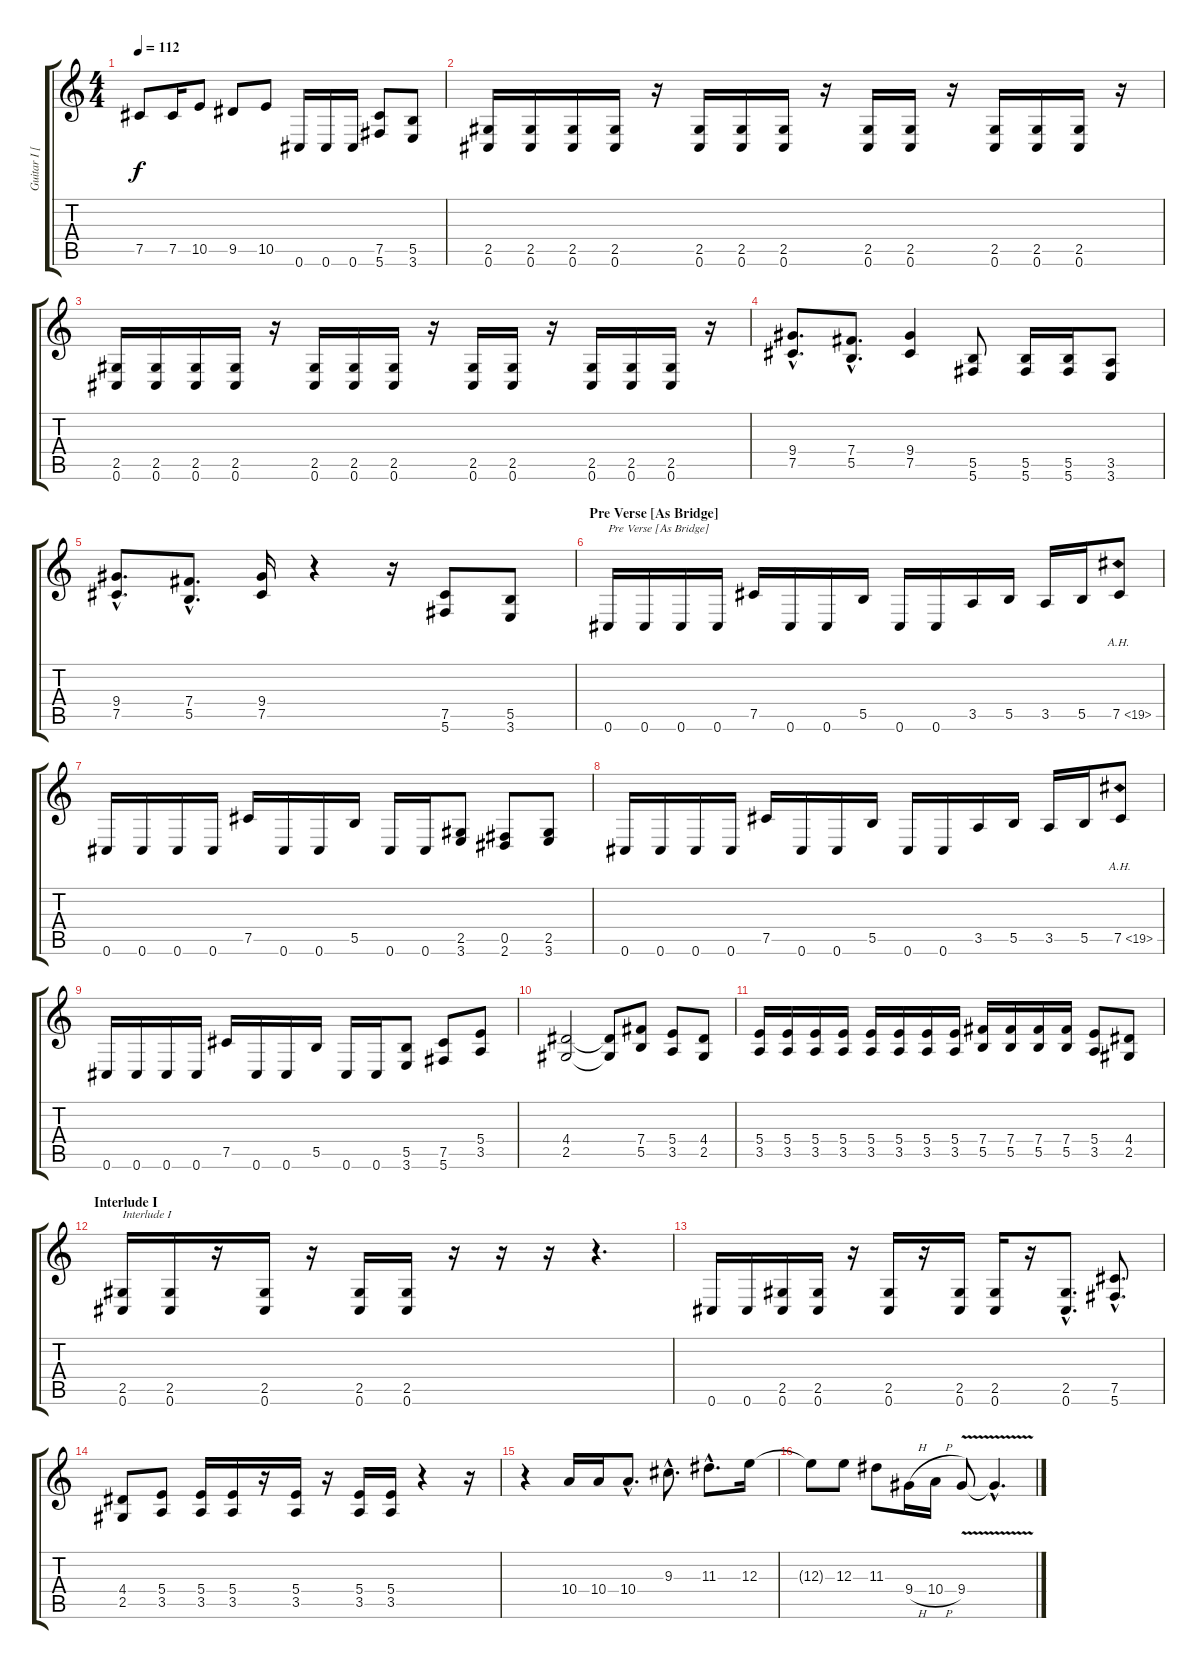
\track ("Guitar I [Sundin]" "Guitar I [") {instrument distortionguitar}
\staff {score tabs}
\tuning (Db4 Ab3 E3 B2 Gb2 Db2) {hide}
\ts (4 4)
\tempo 112
\clef g2
\ks c
7.5.8{dy f} 7.5.16 10.5.8 9.5.8 10.5.8 0.6.16 0.6.16 0.6.16 (7.5 5.6).8 (5.5 3.6).8 |
(2.5 0.6).16 (2.5 0.6).16 (2.5 0.6).16 (2.5 0.6).16 r.16 (2.5 0.6).16 (2.5 0.6).16 (2.5 0.6).16 r.16 (2.5 0.6).16 (2.5 0.6).16 r.16 (2.5 0.6).16 (2.5 0.6).16 (2.5 0.6).16 r.16 |
(2.5 0.6).16 (2.5 0.6).16 (2.5 0.6).16 (2.5 0.6).16 r.16 (2.5 0.6).16 (2.5 0.6).16 (2.5 0.6).16 r.16 (2.5 0.6).16 (2.5 0.6).16 r.16 (2.5 0.6).16 (2.5 0.6).16 (2.5 0.6).16 r.16 |
(9.4{hac} 7.5{hac}).8{d} (7.4{hac} 5.5{hac}).8{d} (9.4 7.5).4 (5.5 5.6).8 (5.5 5.6).16 (5.5 5.6).16 (3.5 3.6).8 |
(9.4{hac} 7.5{hac}).8{d} (7.4{hac} 5.5{hac}).8{d} (9.4 7.5).16 r.4 r.16 (7.5 5.6).8 (5.5 3.6).8 |
\section ("" "Pre Verse [As Bridge]")
0.6.16{txt "Pre Verse [As Bridge]"} 0.6.16 0.6.16 0.6.16 7.5.16 0.6.16 0.6.16 5.5.16 0.6.16 0.6.16 3.5.16 5.5.16 3.5.16 5.5.16 7.5{ah 12}.8 |
0.6.16 0.6.16 0.6.16 0.6.16 7.5.16 0.6.16 0.6.16 5.5.16 0.6.16 0.6.16 (2.5 3.6).8 (0.5 2.6).8 (2.5 3.6).8 |
0.6.16 0.6.16 0.6.16 0.6.16 7.5.16 0.6.16 0.6.16 5.5.16 0.6.16 0.6.16 3.5.16 5.5.16 3.5.16 5.5.16 7.5{ah 12}.8 |
0.6.16 0.6.16 0.6.16 0.6.16 7.5.16 0.6.16 0.6.16 5.5.16 0.6.16 0.6.16 (5.5 3.6).8 (7.5 5.6).8 (5.4 3.5).8 |
(4.4 2.5).2 (4.4{t} 2.5{t}).8 (7.4 5.5).8 (5.4 3.5).8 (4.4 2.5).8 |
(5.4 3.5).16 (5.4 3.5).16 (5.4 3.5).16 (5.4 3.5).16 (5.4 3.5).16 (5.4 3.5).16 (5.4 3.5).16 (5.4 3.5).16 (7.4 5.5).16 (7.4 5.5).16 (7.4 5.5).16 (7.4 5.5).16 (5.4 3.5).8 (4.4 2.5).8 |
\section ("" "Interlude I")
(2.5 0.6).16{txt "Interlude I"} (2.5 0.6).16 r.16 (2.5 0.6).16 r.16 (2.5 0.6).16 (2.5 0.6).16 r.16 r.16 r.16 r.4{d} |
0.6.16 0.6.16 (2.5 0.6).16 (2.5 0.6).16 r.16 (2.5 0.6).16 r.16 (2.5 0.6).16 (2.5 0.6).16 r.16 (2.5{hac} 0.6{hac}).8{d} (7.5{hac} 5.6{hac}).8{d} |
(4.4 2.5).8 (5.4 3.5).8 (5.4 3.5).16 (5.4 3.5).16 r.16 (5.4 3.5).16 r.16 (5.4 3.5).16 (5.4 3.5).16 r.4 r.16 |
r.4 10.4.16 10.4.16 10.4{hac}.8{d} 9.3{hac}.8{d} 11.3{hac}.8{d} 12.3.16 |
12.3{t}.8 12.3.8 11.3.8 9.4{h}.16 10.4{h}.16 9.4{v}.8 9.4{hac t}.4{d}
